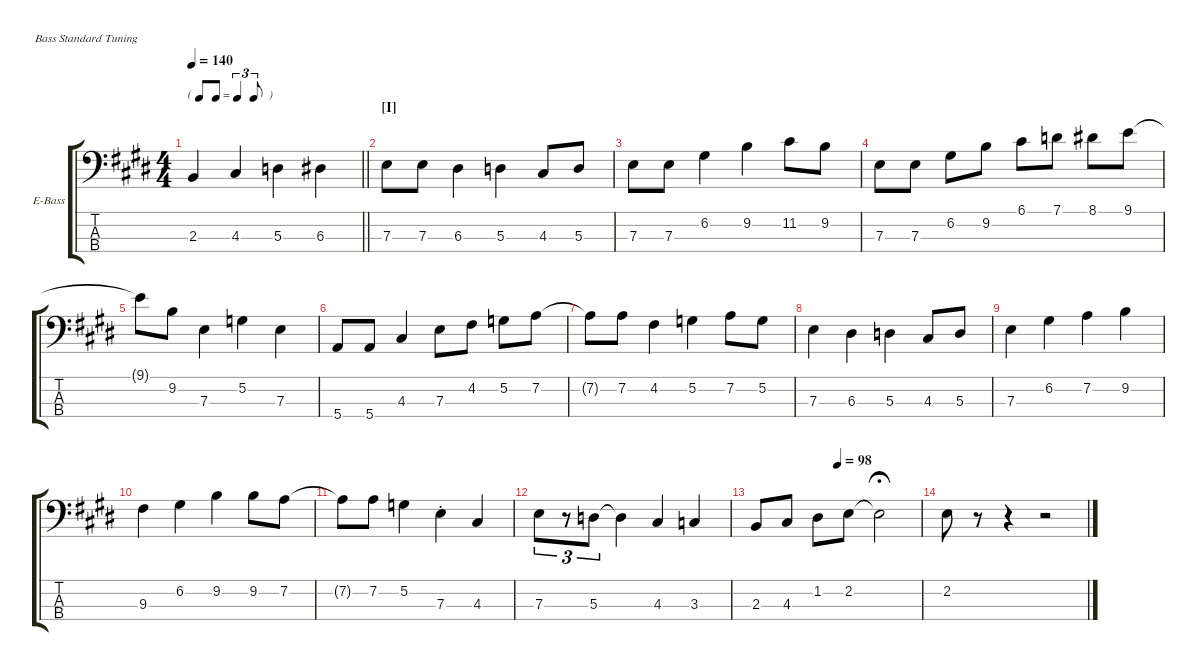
\hideDynamics
\bracketExtendMode groupsimilarinstruments
\firstSystemTrackNameOrientation horizontal
\otherSystemsTrackNameOrientation horizontal
\track ("Bass" "E-Bass") {instrument electricbassfinger}
\staff {score tabs}
\tuning (G2 D2 A1 E1)
\ts (4 4)
\tf triplet8th
\scale
0.405997
\tempo 140
\accidentals auto
\clef f4
\ottava regular
\simile none
\barLineRight lightlight
\ks e
2.3.4{dy f} 4.3.4 5.3.4 6.3.4 |
\section ("I" "")
\scale
0.281641 7.3.8 7.3.8 6.3.4 5.3.4 4.3.8 5.3.8 |
\scale
0.312778 7.3.8 7.3.8 6.2.4 9.2.4 11.2.8 9.2.8 |
\scale
0.382663 7.3.8 7.3.8 6.2.8 9.2.8 6.1.8 7.1.8 8.1.8 9.1.8 |
\scale
0.302735 9.1{t}.8 9.2.8 7.3.4 5.2.4 7.3.4 |
\scale
0.315014 5.4.8 5.4.8 4.3.4 7.3.8 4.2.8 5.2.8 7.2.8 |
\scale
0.399202 7.2{t}.8 7.2.8 4.2.4 5.2.4 7.2.8 5.2.8 |
\scale
0.303682 7.3.4 6.3.4 5.3.4 4.3.8 5.3.8 |
\scale
0.297722 7.3.4 6.2.4 7.2.4 9.2.4 |
\scale
0.415356 9.3.4 6.2.4 9.2.4 9.2.8 7.2.8 |
\scale
0.291646 7.2{t}.8 7.2.8 5.2.4 7.3{st}.4 4.3.4 |
\scale
0.296773 7.3.8{tu (3 2)} r.8{tu (3 2)} 5.3.8{tu (3 2)} 5.3{t}.4 4.3.4 3.3.4 |
\scale
0.543719
\tempo (98 0.5)
2.3.8 4.3.8 1.2.8 2.2.8 2.2{t}.2{fermata (medium 0.5)} |
\scale
0.456007 2.2.8 r.8 r.4 r.2
